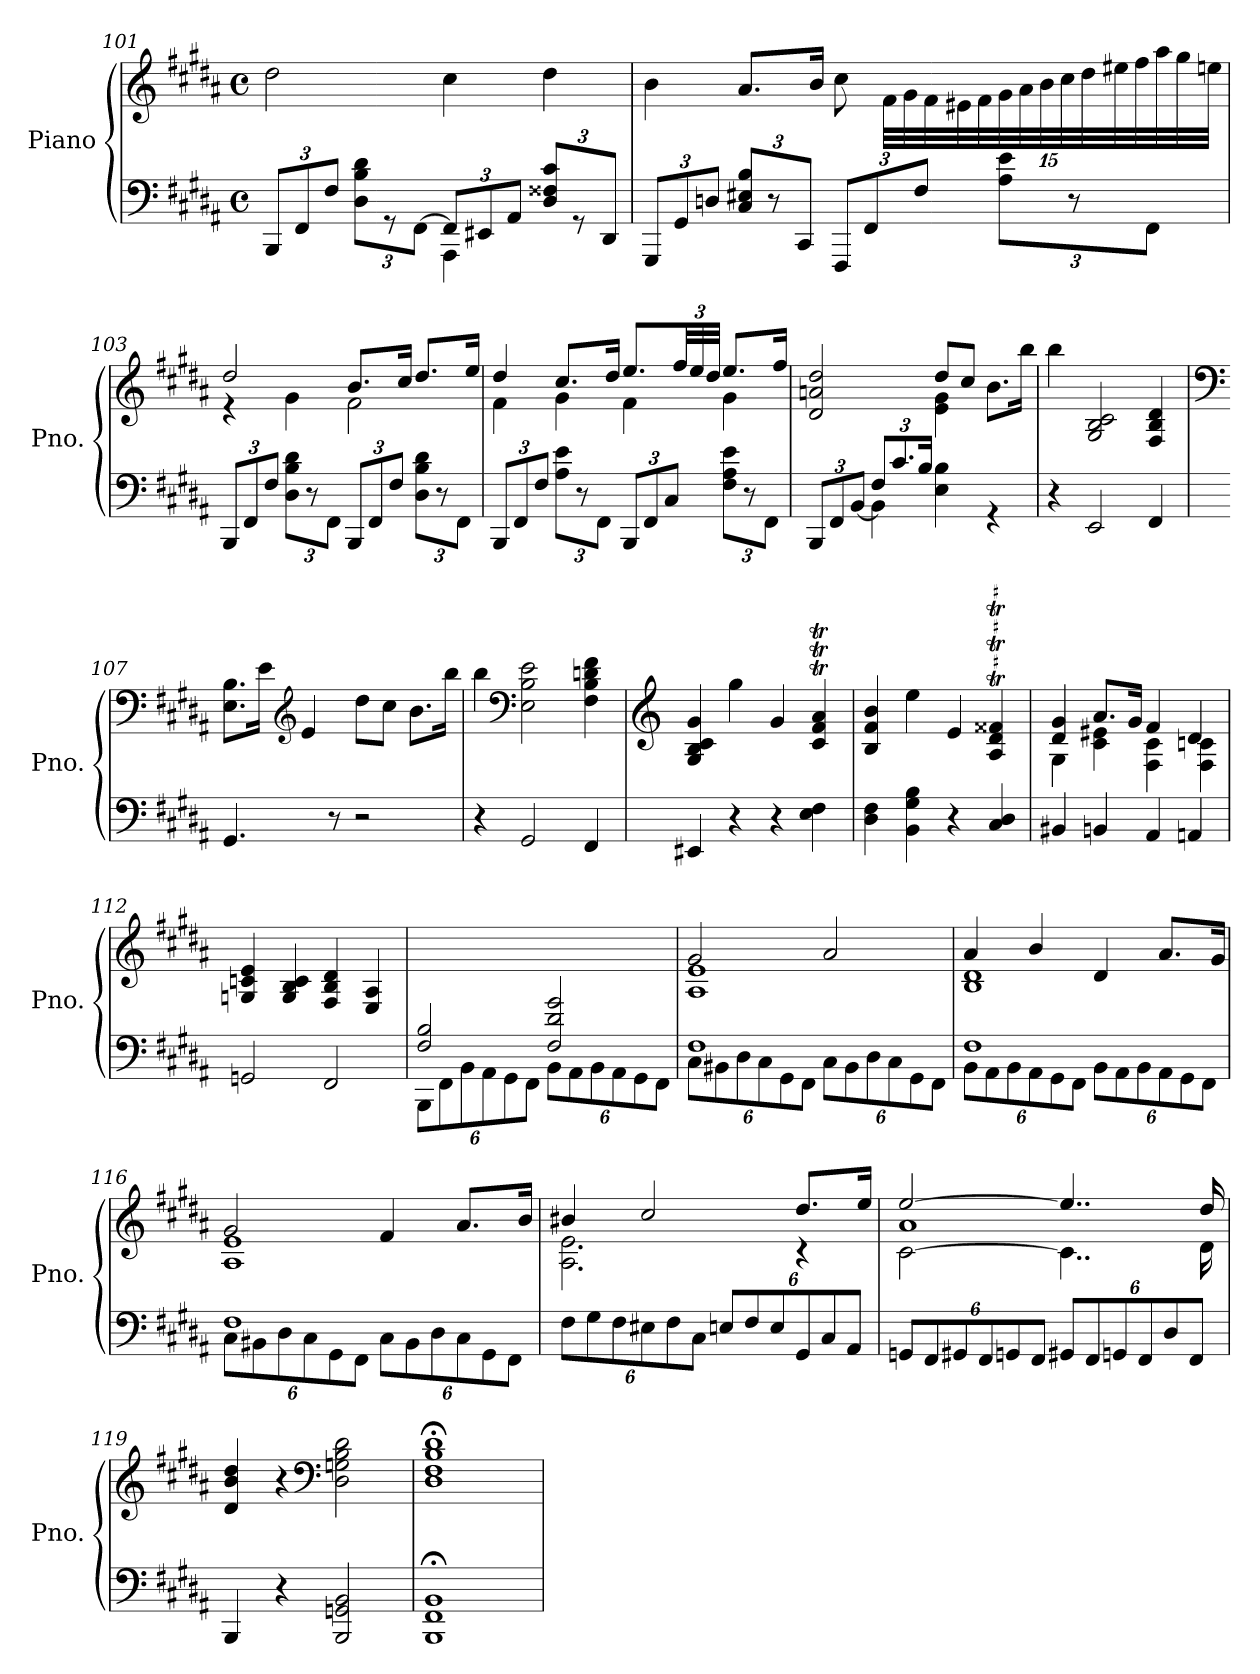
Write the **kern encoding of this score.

**kern	**kern
*part1	*part1
*staff2	*staff1
*I"Piano	*
*I'Pno.	*
!!LO:LB:g=z
*clefF4	*clefG2
*k[f#c#g#d#a#]	*k[f#c#g#d#a#]
*M4/4	*M4/4
*met(c)	*met(c)
*Xbrackettup	*
=101	=101
*^	*
12BBB/L	2ryy	2dd#\
12FF#/	.	.
12F#/J	.	.
*brackettup	*	*
12D#\ 12B\ 12d#\L	.	.
12rGG	.	.
[12FF#\J	.	.
*Xbrackettup	*	*
12FF#/L]	4AAA#\	4cc#\
12EE#X/	.	.
12AA#/J	.	.
*brackettup	*	*
12D#/ 12F##X/ 12c#/L	4ryy	4dd#\
12rGG	.	.
12DD#/J	.	.
*v	*v	*
=102	=102
*Xbrackettup	*
12GGG#/L	4b\
12GG#/	.
12Dn/J	.
*brackettup	*
12C#/ 12E#X/ 12B/L	8.a#/L
12r	.
12CC#/J	.
.	16b/Jk
*Xbrackettup	*
12FFF#/L	8cc#\
12FF#/	.
*	*Xbrackettup
.	40f#\LLL
.	40g#\
12F#/J	.
.	40f#\
.	40e#X\
.	40f#\
*brackettup	*
12A#\ 12e\L	40g#\
.	40a#\
.	40b\
.	40cc#\
12r	.
.	40dd#\
.	40ee#X\
.	40ff#\
12FF#\J	.
.	40aa#\
.	40gg#\
.	40een\JJJ
=103	=103
*Xbrackettup	*
*	*^
12BBB/L	2dd#/	4r
12FF#/	.	.
12F#/J	.	.
*brackettup	*	*
12D#\ 12B\ 12d#\L	.	4g#\
12r	.	.
12FF#\J	.	.
*Xbrackettup	*	*
12BBB/L	8.b/L	2f#\
12FF#/	.	.
12F#/J	.	.
.	16cc#/Jk	.
*brackettup	*	*
12D#\ 12B\ 12d#\L	8.dd#/L	.
12r	.	.
12FF#\J	.	.
.	16ee/Jk	.
!!LO:LB:g=z	!!
=104	=104	=104
*Xbrackettup	*	*
12BBB/L	4dd#/	4f#\
12FF#/	.	.
12F#/J	.	.
*brackettup	*	*
12A#\ 12e\L	8.cc#/L	4g#\
12r	.	.
12FF#\J	.	.
.	16dd#/Jk	.
*Xbrackettup	*	*
12BBB/L	8.ee/L	4f#\
12FF#/	.	.
12C#/J	.	.
.	48ff#/LL	.
.	48ee/	.
.	48dd#/JJJ	.
*brackettup	*	*
12F#\ 12A#\ 12e\L	8.ee/L	4g#\
12r	.	.
12FF#\J	.	.
.	16ff#/Jk	.
=105	=105	=105
*Xbrackettup	*	*
*^	*	*
12BBB/L	4ryy	2d#/ 2an/ 2dd#/	2ryy
12FF#/	.	.	.
[12BB/J	.	.	.
12F#/L	4BB\]	.	.
12.c#/	.	.	.
24B/Jk	.	.	.
4E\ 4B\	2ryy	8dd#/L	4e\ 4g#\
.	.	8cc#/J	.
4rGG	.	8.b\L	4ryy
.	.	16bb\Jk	.
*v	*v	*	*
*	*v	*v
=106	=106
4r	4bb\
2EE/	2G#/ 2B/ 2c#/
4FF#/	4F#/ 4B/ 4d#/
=107	=107
*	*clefF4
4.GG#/	8.E\ 8.B\L
.	16e\Jk
*	*clefG2
.	4e/
8r	.
2r	8dd#\L
.	8cc#\J
.	8.b\L
.	16bb\Jk
=108	=108
4r	4bb\
*	*clefF4
2GG#/	2E\ 2B\ 2e\
4FF#/	4F#\ 4B\ 4dn\ 4f#\
=109	=109
*	*clefG2
4EE#X/	4G#/ 4B/ 4c#/ 4g#/
4r	4gg#\
4r	4g#/
4E\ 4F#\	4c#/T 4f#/T 4a#/T
!!LO:LB:g=z
=110	=110
4D#\ 4F#\	4B/ 4f#/ 4b/
4BB\ 4G#\ 4B\	4ee\
4r	4e/
4C#/ 4D#/	4A#/T 4d#/T 4f##X/T
=111	=111
*	*^
4BB#X/	4d#/ 4g#/	4G#\
4BBn/	8.a#/L	4c#\ 4e#X\
.	16g#/Jk	.
4AA#/	4f#/	4F#\ 4c#\
4AAn/	4d#/	4F#\ 4cn\
*	*v	*v
=112	=112
2GGn/	4Gn/ 4cn/ 4e/
.	4G/ 4B/ 4c/
2FF#/	4F#/ 4B/ 4d#/
.	4E/ 4A#/
=113	=113
*	*MM80
*^	*
2F#/ 2B/	12BBB\L	1ryy
.	12FF#\	.
.	12BB\	.
.	12AA#\	.
.	12GG#\	.
.	12FF#\J	.
2F#/ 2d#/ 2g#/	12BB\L	.
.	12AA#\	.
.	12BB\	.
.	12AA#\	.
.	12GG#\	.
.	12FF#\J	.
=114	=114	=114
*	*	*^
1F#	12C#\L	2g#/	1A# 1e
.	12BB#X\	.	.
.	12D#\	.	.
.	12C#\	.	.
.	12GG#\	.	.
.	12FF#\J	.	.
.	12C#\L	2a#/	.
.	12BB#\	.	.
.	12D#\	.	.
.	12C#\	.	.
.	12GG#\	.	.
.	12FF#\J	.	.
=115	=115	=115	=115
1F#	12BB\L	4a#/	1B 1d#
.	12AA#\	.	.
.	12BB\	.	.
.	12AA#\	4b/	.
.	12GG#\	.	.
.	12FF#\J	.	.
.	12BB\L	4d#/	.
.	12AA#\	.	.
.	12BB\	.	.
.	12AA#\	8.a#/L	.
.	12GG#\	.	.
.	12FF#\J	.	.
.	.	16g#/Jk	.
!!LO:LB:g=z	!!
=116	=116	=116	=116
1F#	12C#\L	2g#/	1A# 1e
.	12BB#X\	.	.
.	12D#\	.	.
.	12C#\	.	.
.	12GG#\	.	.
.	12FF#\J	.	.
.	12C#\L	4f#/	.
.	12BB#\	.	.
.	12D#\	.	.
.	12C#\	8.a#/L	.
.	12GG#\	.	.
.	12FF#\J	.	.
.	.	16b/Jk	.
*v	*v	*	*
=117	=117	=117
12F#\L	4b#X/	2.A#\ 2.e\
12G#\	.	.
12F#\	.	.
12E#X\	2cc#/	.
12F#\	.	.
12C#\J	.	.
12En/L	.	.
12F#/	.	.
12E/	.	.
12GG#/	8.dd#/L	4r
12C#/	.	.
12AA#/J	.	.
.	16ee/Jk	.
=118	=118	=118
*	*	*^
12GGn/L	[2ee/	1a#	[2c#\
12FF#/	.	.	.
12GG#X/	.	.	.
12FF#/	.	.	.
12GGn/	.	.	.
12FF#/J	.	.	.
12GG#X/L	4..ee/]	.	4..c#\]
12FF#/	.	.	.
12GGn/	.	.	.
12FF#/	.	.	.
12D#/	.	.	.
12FF#/J	.	.	.
.	16dd#/	.	16d#\
*	*v	*v	*v
=119	=119
*	*MM60
4BBB/	4d#/ 4b/ 4dd#/
4r	4r
*	*clefF4
2BBB/ 2GGn/ 2BB/	2D#\ 2Gn\ 2B\ 2d#\
=120	=120
1BBB;< 1FF#;< 1BB;<	1D#;< 1F#;< 1B;< 1d#;<
=	=
*-	*-
